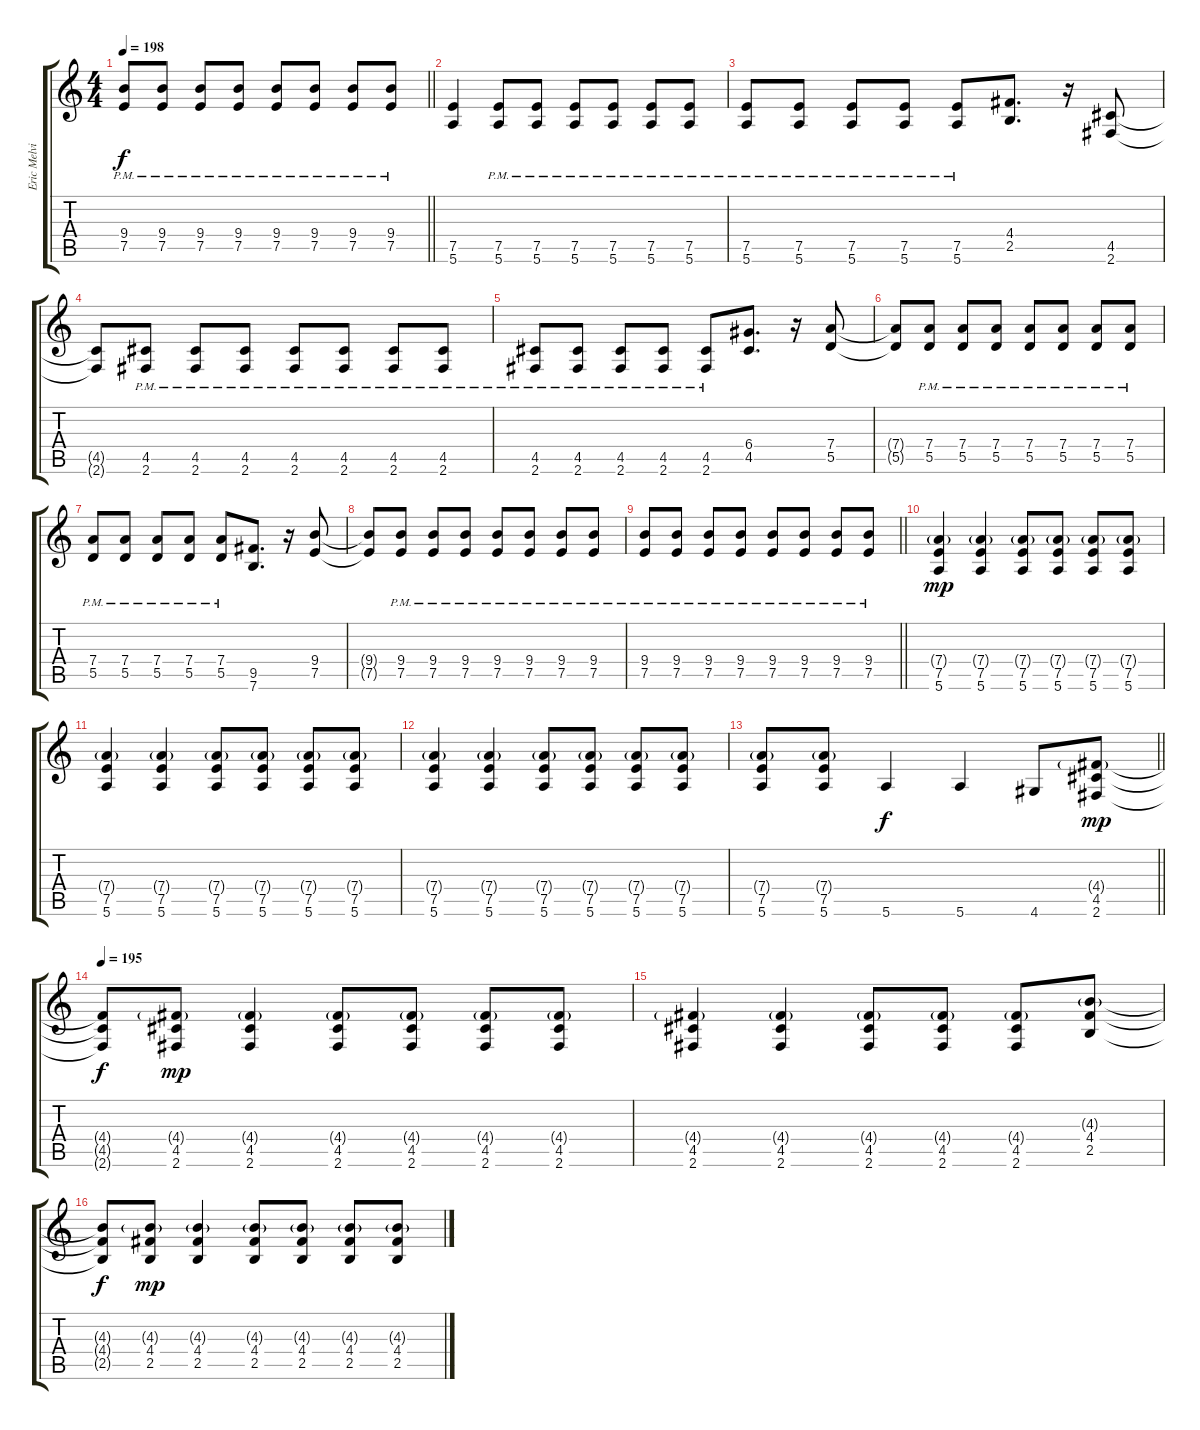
\track ("Eric Melvin" "Eric Melvi") {instrument distortionguitar}
\staff {score tabs}
\tuning (E4 B3 G3 D3 A2 E2) {hide}
\ts (4 4)
\tempo 198
\clef g2
\barLineRight lightlight
\ks c
(9.4{pm} 7.5{pm}).8{dy f} (9.4{pm} 7.5{pm}).8 (9.4{pm} 7.5{pm}).8 (9.4{pm} 7.5{pm}).8 (9.4{pm} 7.5{pm}).8 (9.4{pm} 7.5{pm}).8 (9.4{pm} 7.5{pm}).8 (9.4{pm} 7.5{pm}).8 |
(7.5 5.6).4 (7.5{pm} 5.6{pm}).8 (7.5{pm} 5.6{pm}).8 (7.5{pm} 5.6{pm}).8 (7.5{pm} 5.6{pm}).8 (7.5{pm} 5.6{pm}).8 (7.5{pm} 5.6{pm}).8 |
(7.5{pm} 5.6{pm}).8 (7.5{pm} 5.6{pm}).8 (7.5{pm} 5.6{pm}).8 (7.5{pm} 5.6{pm}).8 (7.5{pm} 5.6{pm}).8 (4.4 2.5).8{d} r.16 (4.5 2.6).8 |
(4.5{t} 2.6{t}).8 (4.5{pm} 2.6{pm}).8 (4.5{pm} 2.6{pm}).8 (4.5{pm} 2.6{pm}).8 (4.5{pm} 2.6{pm}).8 (4.5{pm} 2.6{pm}).8 (4.5{pm} 2.6{pm}).8 (4.5{pm} 2.6{pm}).8 |
(4.5{pm} 2.6{pm}).8 (4.5{pm} 2.6{pm}).8 (4.5{pm} 2.6{pm}).8 (4.5{pm} 2.6{pm}).8 (4.5{pm} 2.6{pm}).8 (6.4 4.5).8{d} r.16 (7.4 5.5).8 |
(7.4{t} 5.5{t}).8 (7.4{pm} 5.5{pm}).8 (7.4{pm} 5.5{pm}).8 (7.4{pm} 5.5{pm}).8 (7.4{pm} 5.5{pm}).8 (7.4{pm} 5.5{pm}).8 (7.4{pm} 5.5{pm}).8 (7.4{pm} 5.5{pm}).8 |
(7.4{pm} 5.5{pm}).8 (7.4{pm} 5.5{pm}).8 (7.4{pm} 5.5{pm}).8 (7.4{pm} 5.5{pm}).8 (7.4{pm} 5.5{pm}).8 (9.5 7.6).8{d} r.16 (9.4 7.5).8 |
(9.4{t} 7.5{t}).8 (9.4{pm} 7.5{pm}).8 (9.4{pm} 7.5{pm}).8 (9.4{pm} 7.5{pm}).8 (9.4{pm} 7.5{pm}).8 (9.4{pm} 7.5{pm}).8 (9.4{pm} 7.5{pm}).8 (9.4{pm} 7.5{pm}).8 |
\barLineRight lightlight
(9.4{pm} 7.5{pm}).8 (9.4{pm} 7.5{pm}).8 (9.4{pm} 7.5{pm}).8 (9.4{pm} 7.5{pm}).8 (9.4{pm} 7.5{pm}).8 (9.4{pm} 7.5{pm}).8 (9.4{pm} 7.5{pm}).8 (9.4{pm} 7.5{pm}).8 |
(7.4{g} 7.5 5.6).4{dy mp} (7.4{g} 7.5 5.6).4 (7.4{g} 7.5 5.6).8 (7.4{g} 7.5 5.6).8 (7.4{g} 7.5 5.6).8 (7.4{g} 7.5 5.6).8 |
(7.4{g} 7.5 5.6).4 (7.4{g} 7.5 5.6).4 (7.4{g} 7.5 5.6).8 (7.4{g} 7.5 5.6).8 (7.4{g} 7.5 5.6).8 (7.4{g} 7.5 5.6).8 |
(7.4{g} 7.5 5.6).4 (7.4{g} 7.5 5.6).4 (7.4{g} 7.5 5.6).8 (7.4{g} 7.5 5.6).8 (7.4{g} 7.5 5.6).8 (7.4{g} 7.5 5.6).8 |
\barLineRight lightlight
(7.4{g} 7.5 5.6).8 (7.4{g} 7.5 5.6).8 5.6.4{dy f} 5.6.4 4.6.8 (4.4{g} 4.5 2.6).8{dy mp} |
\section ("" "")
\tempo 195
(4.4{t} 4.5{t} 2.6{t}).8{dy f} (4.4{g} 4.5 2.6).8{dy mp} (4.4{g} 4.5 2.6).4 (4.4{g} 4.5 2.6).8 (4.4{g} 4.5 2.6).8 (4.4{g} 4.5 2.6).8 (4.4{g} 4.5 2.6).8 |
(4.4{g} 4.5 2.6).4 (4.4{g} 4.5 2.6).4 (4.4{g} 4.5 2.6).8 (4.4{g} 4.5 2.6).8 (4.4{g} 4.5 2.6).8 (4.3{g} 4.4 2.5).8 |
(4.3{t} 4.4{t} 2.5{t}).8{dy f} (4.3{g} 4.4 2.5).8{dy mp} (4.3{g} 4.4 2.5).4 (4.3{g} 4.4 2.5).8 (4.3{g} 4.4 2.5).8 (4.3{g} 4.4 2.5).8 (4.3{g} 4.4 2.5).8
